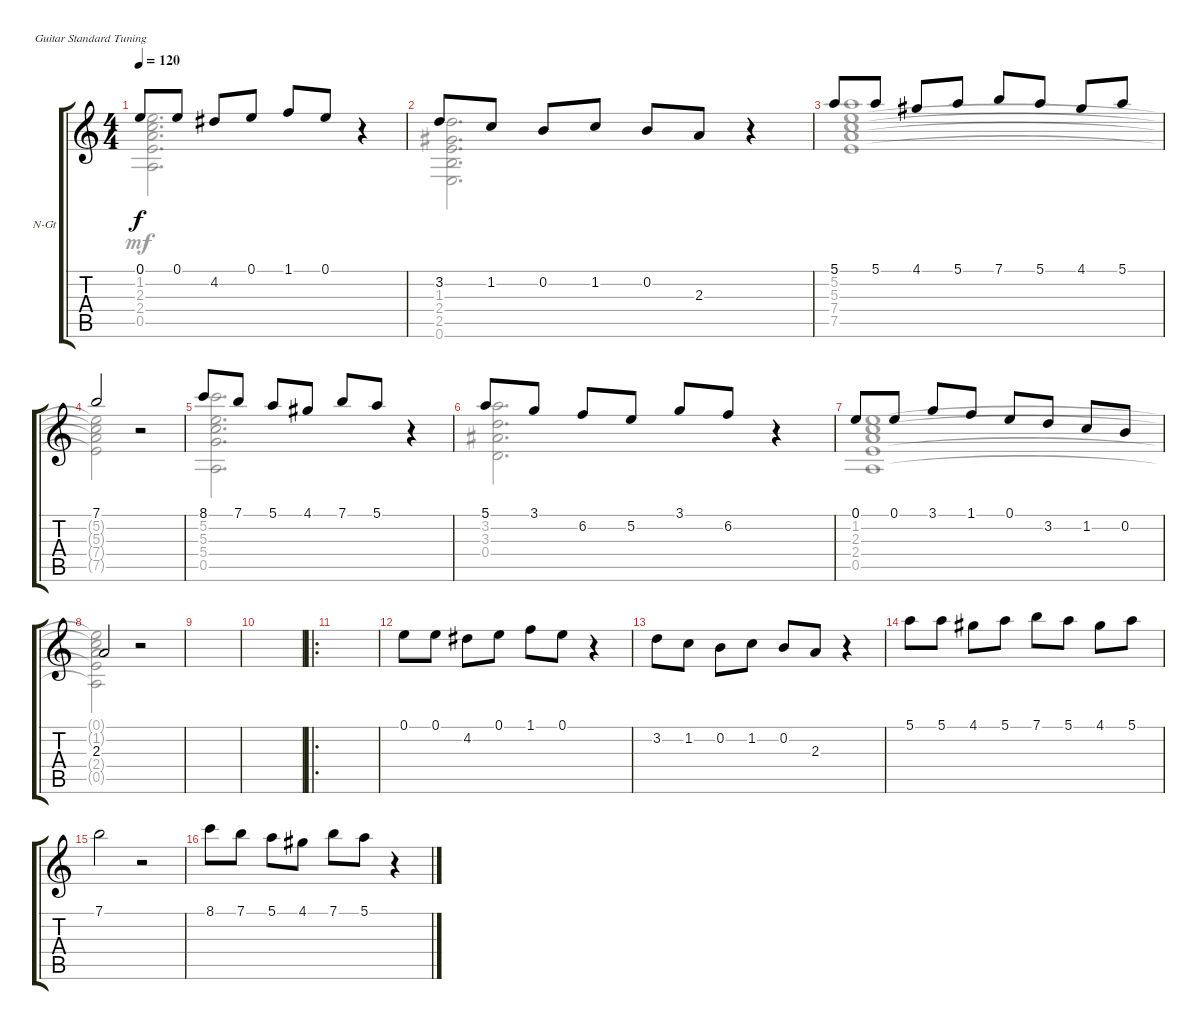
\defaultSystemsLayout 4
\bracketExtendMode groupsimilarinstruments
\firstSystemTrackNameOrientation horizontal
\otherSystemsTrackNameOrientation horizontal
\track ("Nylon Guitar" "N-Gt") {instrument acousticguitarnylon}
\staff {score tabs}
\tuning (E4 B3 G3 D3 A2 E2)
\voice
\ts (4 4)
\tempo 120
\clef g2
\ks c
0.1.8{dy f instrument acousticguitarnylon} 0.1.8 4.2.8 0.1.8 1.1.8 0.1.8 r.4 |
3.2.8 1.2.8 0.2.8 1.2.8 0.2.8 2.3.8 r.4 |
5.1.8 5.1.8 4.1.8 5.1.8 7.1.8 5.1.8 4.1.8 5.1.8 |
7.1.2 r.2 |
\scale
0.287001 8.1.8 7.1.8 5.1.8 4.1.8 7.1.8 5.1.8 r.4 |
\scale
0.216216 5.1.8 3.1.8 6.2.8 5.2.8 3.1.8 6.2.8 r.4 |
\scale
0.216216 0.1.8 0.1.8 3.1.8 1.1.8 0.1.8 3.2.8 1.2.8 0.2.8 |
\scale
0.167065 2.3.2 r.2 |
\scale
0.0578735 |
\scale
0.0564964 |
\ro
|
0.1.8 0.1.8 4.2.8 0.1.8 1.1.8 0.1.8 r.4 |
3.2.8 1.2.8 0.2.8 1.2.8 0.2.8 2.3.8 r.4 |
5.1.8 5.1.8 4.1.8 5.1.8 7.1.8 5.1.8 4.1.8 5.1.8 |
7.1.2 r.2 |
8.1.8 7.1.8 5.1.8 4.1.8 7.1.8 5.1.8 r.4
\voice
\clef g2
\ottava regular
\simile none
\ks c
(0.5 2.4 2.3 1.2 0.1).2{d dy mf} r.4 |
(0.6 2.5 2.4 1.3 3.2).2{d} r.4 |
(7.5 7.4 5.3 5.2 5.1).1 |
(7.5{t} 7.4{t} 5.3{t} 5.2{t}).2 r.2 |
\scale
0.287001 (0.5 5.4 5.3 5.2 8.1).2{d} r.4 |
\scale
0.216216 (5.1 3.2 3.3 0.4).2{d} r.4 |
\scale
0.216216 (0.1 1.2 2.3 2.4 0.5).1 |
\scale
0.167065 (0.1{t} 1.2{t} 2.4{t} 0.5{t} 2.3).2 r.2 |
\scale
0.0578735 |
\scale
0.0564964 |
|
|
|
|
|
